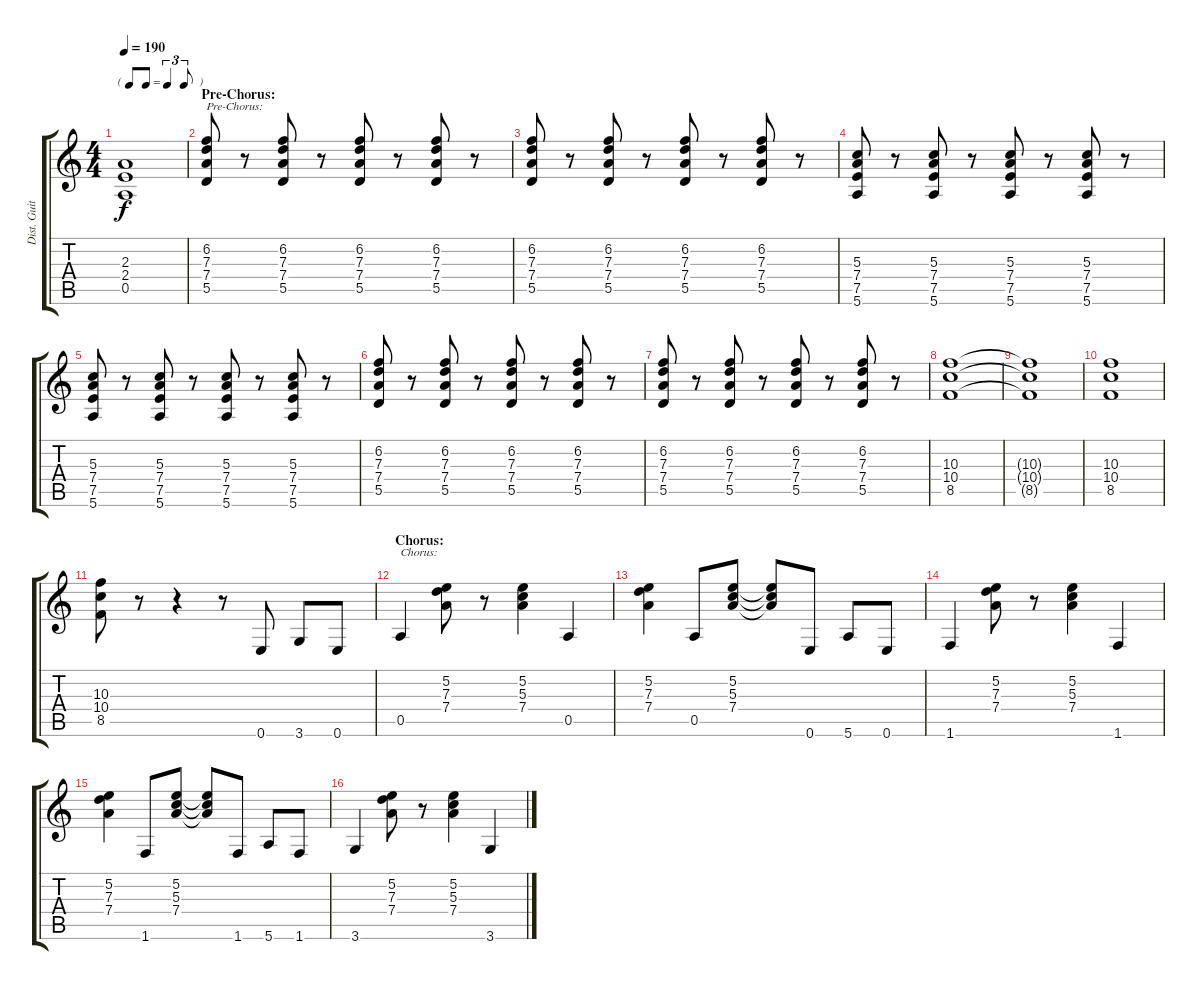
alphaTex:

\track ("Dist. Guitar 1" "Dist. Guit") {instrument overdrivenguitar}
\staff {score tabs}
\tuning (E4 B3 G3 D3 A2 E2) {hide}
\ts (4 4)
\tf triplet8th
\tempo 190
\clef g2
\ks c
(2.3 2.4 0.5).1{dy f} |
\section ("" "Pre-Chorus:")
(6.2 7.3 7.4 5.5).8{txt "Pre-Chorus:"} r.8 (6.2 7.3 7.4 5.5).8 r.8 (6.2 7.3 7.4 5.5).8 r.8 (6.2 7.3 7.4 5.5).8 r.8 |
(6.2 7.3 7.4 5.5).8 r.8 (6.2 7.3 7.4 5.5).8 r.8 (6.2 7.3 7.4 5.5).8 r.8 (6.2 7.3 7.4 5.5).8 r.8 |
(5.3 7.4 7.5 5.6).8 r.8 (5.3 7.4 7.5 5.6).8 r.8 (5.3 7.4 7.5 5.6).8 r.8 (5.3 7.4 7.5 5.6).8 r.8 |
(5.3 7.4 7.5 5.6).8 r.8 (5.3 7.4 7.5 5.6).8 r.8 (5.3 7.4 7.5 5.6).8 r.8 (5.3 7.4 7.5 5.6).8 r.8 |
(6.2 7.3 7.4 5.5).8 r.8 (6.2 7.3 7.4 5.5).8 r.8 (6.2 7.3 7.4 5.5).8 r.8 (6.2 7.3 7.4 5.5).8 r.8 |
(6.2 7.3 7.4 5.5).8 r.8 (6.2 7.3 7.4 5.5).8 r.8 (6.2 7.3 7.4 5.5).8 r.8 (6.2 7.3 7.4 5.5).8 r.8 |
(10.3 10.4 8.5).1 |
(10.3{t} 10.4{t} 8.5{t}).1 |
(10.3 10.4 8.5).1 |
(10.3 10.4 8.5).8 r.8 r.4 r.8 0.6.8 3.6.8 0.6.8 |
\section ("" "Chorus:")
0.5.4{txt "Chorus:"} (5.2 7.3 7.4).8 r.8 (5.2 5.3 7.4).4 0.5.4 |
(5.2 7.3 7.4).4 0.5.8 (5.2 5.3 7.4).8 (5.2{t} 5.3{t} 7.4{t}).8 0.6.8 5.6.8 0.6.8 |
1.6.4 (5.2 7.3 7.4).8 r.8 (5.2 5.3 7.4).4 1.6.4 |
(5.2 7.3 7.4).4 1.6.8 (5.2 5.3 7.4).8 (5.2{t} 5.3{t} 7.4{t}).8 1.6.8 5.6.8 1.6.8 |
3.6.4 (5.2 7.3 7.4).8 r.8 (5.2 5.3 7.4).4 3.6.4
